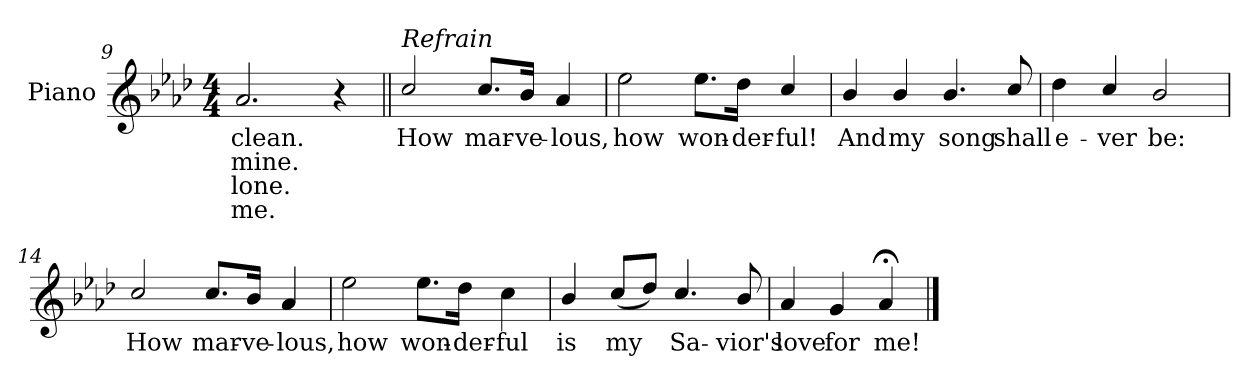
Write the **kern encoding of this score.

**kern	**text	**text	**text	**text
*part1	*part1	*part1	*part1	*part1
*staff1	*staff1	*staff1	*staff1	*staff1
*I"Piano	*	*	*	*
*I'Pno.	*	*	*	*
*clefG2	*	*	*	*
*k[b-e-a-d-]	*	*	*	*
*A-:	*	*	*	*
*M4/4	*	*	*	*
=9	=9	=9	=9	=9
!	!LO:LY:b:color=#000000	!LO:LY:b:color=#000000	!LO:LY:b:color=#000000	!LO:LY:b:color=#000000
2.a-i/	-clean.	mine.	lone.	me.
4r	.	.	.	.
!!LO:LB:g=z
=10||	=10||	=10||	=10||	=10||
!LO:TX:a:i:t=Refrain	!	!	!	!
!	!LO:LY:b:color=#000000	!	!	!
2cci/	How	.	.	.
!	!LO:LY:b:color=#000000	!	!	!
8.cci/L	mar-	.	.	.
!	!LO:LY:b:color=#000000	!	!	!
16b-i/Jk	-ve-	.	.	.
!	!LO:LY:b:color=#000000	!	!	!
4a-i/	-lous,	.	.	.
=11	=11	=11	=11	=11
!	!LO:LY:b:color=#000000	!	!	!
2ee-i\	how	.	.	.
!	!LO:LY:b:color=#000000	!	!	!
8.ee-i\L	won-	.	.	.
!	!LO:LY:b:color=#000000	!	!	!
16dd-i\Jk	-der-	.	.	.
!	!LO:LY:b:color=#000000	!	!	!
4cci/	-ful!	.	.	.
=12	=12	=12	=12	=12
!	!LO:LY:b:color=#000000	!	!	!
4b-i/	And	.	.	.
!	!LO:LY:b:color=#000000	!	!	!
4b-i/	my	.	.	.
!	!LO:LY:b:color=#000000	!	!	!
4.b-i/	song	.	.	.
!	!LO:LY:b:color=#000000	!	!	!
8cci/	shall	.	.	.
=13	=13	=13	=13	=13
!	!LO:LY:b:color=#000000	!	!	!
4dd-i\	e-	.	.	.
!	!LO:LY:b:color=#000000	!	!	!
4cci/	-ver	.	.	.
!	!LO:LY:b:color=#000000	!	!	!
2b-i/	be:	.	.	.
!!LO:LB:g=z
=14	=14	=14	=14	=14
!	!LO:LY:b:color=#000000	!	!	!
2cci/	How	.	.	.
!	!LO:LY:b:color=#000000	!	!	!
8.cci/L	mar-	.	.	.
!	!LO:LY:b:color=#000000	!	!	!
16b-i/Jk	-ve-	.	.	.
!	!LO:LY:b:color=#000000	!	!	!
4a-i/	-lous,	.	.	.
=15	=15	=15	=15	=15
!	!LO:LY:b:color=#000000	!	!	!
2ee-i\	how	.	.	.
!	!LO:LY:b:color=#000000	!	!	!
8.ee-i\L	won-	.	.	.
!	!LO:LY:b:color=#000000	!	!	!
16dd-i\Jk	-der-	.	.	.
!	!LO:LY:b:color=#000000	!	!	!
4cci\	-ful	.	.	.
=16	=16	=16	=16	=16
!	!LO:LY:b:color=#000000	!	!	!
4b-i/	is	.	.	.
!	!LO:LY:b:color=#000000	!	!	!
(8cci/L	my	.	.	.
8dd-i/J)	.	.	.	.
!	!LO:LY:b:color=#000000	!	!	!
4.cci/	Sa-	.	.	.
!	!LO:LY:b:color=#000000	!	!	!
8b-i/	-vior's	.	.	.
=17	=17	=17	=17	=17
!	!LO:LY:b:color=#000000	!	!	!
4a-i/	love	.	.	.
!	!LO:LY:b:color=#000000	!	!	!
4gi/	for	.	.	.
!	!LO:LY:b:color=#000000	!	!	!
4a-;i/	me!	.	.	.
==	==	==	==	==
*-	*-	*-	*-	*-
